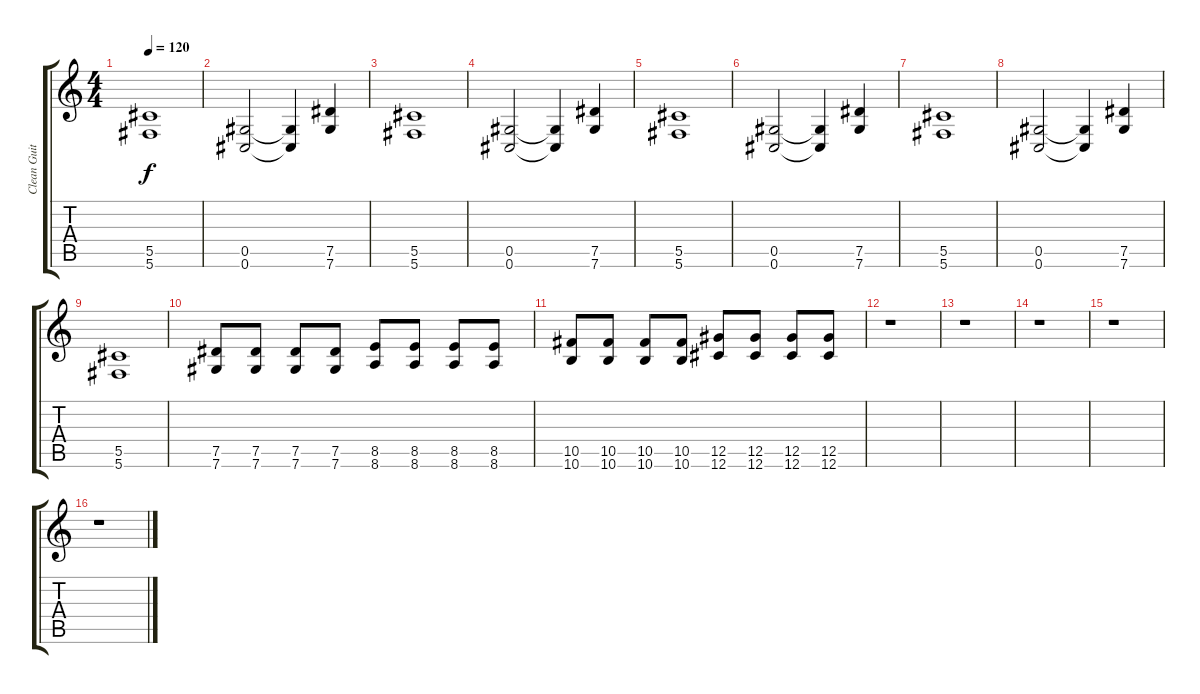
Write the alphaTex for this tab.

\track ("Clean Guitar" "Clean Guit") {instrument acousticguitarsteel}
\staff {score tabs}
\tuning (Eb4 Bb3 Gb3 Db3 Ab2 Db2) {hide}
\ts (4 4)
\tempo 120
\clef g2
\ks c
(5.5 5.6).1{dy f} |
(0.5 0.6).2 (0.5{t} 0.6{t}).4 (7.5 7.6).4 |
(5.5 5.6).1 |
(0.5 0.6).2 (0.5{t} 0.6{t}).4 (7.5 7.6).4 |
(5.5 5.6).1 |
(0.5 0.6).2 (0.5{t} 0.6{t}).4 (7.5 7.6).4 |
(5.5 5.6).1 |
(0.5 0.6).2 (0.5{t} 0.6{t}).4 (7.5 7.6).4 |
(5.5 5.6).1 |
(7.5 7.6).8 (7.5 7.6).8 (7.5 7.6).8 (7.5 7.6).8 (8.5 8.6).8 (8.5 8.6).8 (8.5 8.6).8 (8.5 8.6).8 |
(10.5 10.6).8 (10.5 10.6).8 (10.5 10.6).8 (10.5 10.6).8 (12.5 12.6).8 (12.5 12.6).8 (12.5 12.6).8 (12.5 12.6).8 |
r.1 |
r.1 |
r.1 |
r.1 |
r.1
